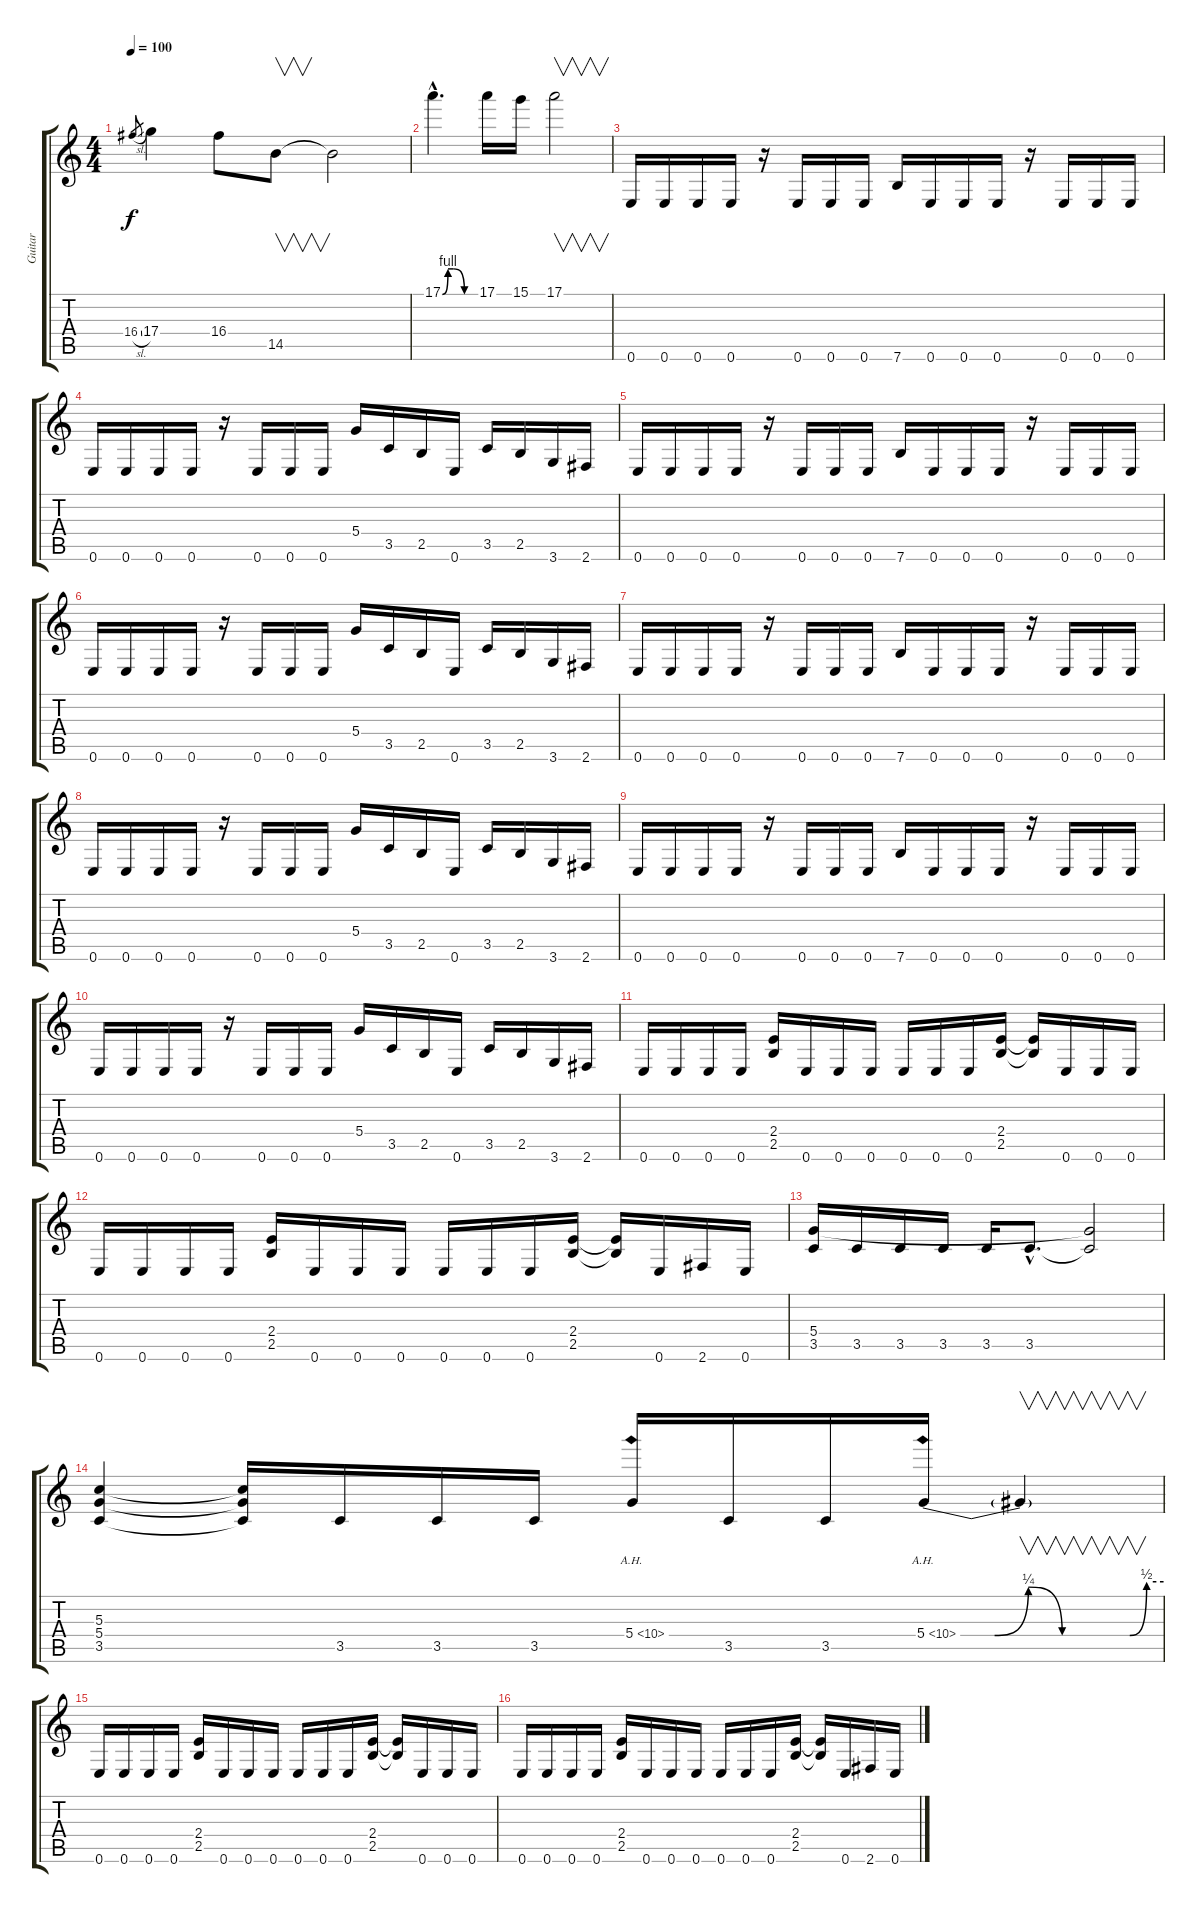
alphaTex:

\track ("Guitar" "Guitar") {instrument distortionguitar}
\staff {score tabs}
\tuning (E4 B3 G3 D3 A2 E2) {hide}
\ts (4 4)
\tempo 100
\clef g2
\ks c
16.4{sl}.8{gr dy f} 17.4.4 16.4.8 14.5.8{v} 14.5{t}.2 |
17.1{be (custom 0 0 10 4 20 4 40 0 60 0) hac}.4{d} 17.1.16 15.1.16 17.1.2{v} |
0.6.16 0.6.16 0.6.16 0.6.16 r.16 0.6.16 0.6.16 0.6.16 7.6.16 0.6.16 0.6.16 0.6.16 r.16 0.6.16 0.6.16 0.6.16 |
0.6.16 0.6.16 0.6.16 0.6.16 r.16 0.6.16 0.6.16 0.6.16 5.4.16 3.5.16 2.5.16 0.6.16 3.5.16 2.5.16 3.6.16 2.6.16 |
0.6.16 0.6.16 0.6.16 0.6.16 r.16 0.6.16 0.6.16 0.6.16 7.6.16 0.6.16 0.6.16 0.6.16 r.16 0.6.16 0.6.16 0.6.16 |
0.6.16 0.6.16 0.6.16 0.6.16 r.16 0.6.16 0.6.16 0.6.16 5.4.16 3.5.16 2.5.16 0.6.16 3.5.16 2.5.16 3.6.16 2.6.16 |
0.6.16 0.6.16 0.6.16 0.6.16 r.16 0.6.16 0.6.16 0.6.16 7.6.16 0.6.16 0.6.16 0.6.16 r.16 0.6.16 0.6.16 0.6.16 |
0.6.16 0.6.16 0.6.16 0.6.16 r.16 0.6.16 0.6.16 0.6.16 5.4.16 3.5.16 2.5.16 0.6.16 3.5.16 2.5.16 3.6.16 2.6.16 |
0.6.16 0.6.16 0.6.16 0.6.16 r.16 0.6.16 0.6.16 0.6.16 7.6.16 0.6.16 0.6.16 0.6.16 r.16 0.6.16 0.6.16 0.6.16 |
0.6.16 0.6.16 0.6.16 0.6.16 r.16 0.6.16 0.6.16 0.6.16 5.4.16 3.5.16 2.5.16 0.6.16 3.5.16 2.5.16 3.6.16 2.6.16 |
0.6.16 0.6.16 0.6.16 0.6.16 (2.4 2.5).16 0.6.16 0.6.16 0.6.16 0.6.16 0.6.16 0.6.16 (2.4 2.5).16 (2.4{t} 2.5{t}).16 0.6.16 0.6.16 0.6.16 |
0.6.16 0.6.16 0.6.16 0.6.16 (2.4 2.5).16 0.6.16 0.6.16 0.6.16 0.6.16 0.6.16 0.6.16 (2.4 2.5).16 (2.4{t} 2.5{t}).16 0.6.16 2.6.16 0.6.16 |
(5.4 3.5).16 3.5.16 3.5.16 3.5.16 3.5.16 3.5{hac}.8{d} (5.4{t} 3.5{t}).2 |
(5.3 5.4 3.5).4 (5.3{t} 5.4{t} 3.5{t}).16 3.5.16 3.5.16 3.5.16 5.4{ah 5}.16 3.5.16 3.5.16 5.4{be (custom 0 0 10 0 20 1 30 0 50 0 55 2 60 2) ah 5}.16 5.4{t}.4{v} |
0.6.16 0.6.16 0.6.16 0.6.16 (2.4 2.5).16 0.6.16 0.6.16 0.6.16 0.6.16 0.6.16 0.6.16 (2.4 2.5).16 (2.4{t} 2.5{t}).16 0.6.16 0.6.16 0.6.16 |
0.6.16 0.6.16 0.6.16 0.6.16 (2.4 2.5).16 0.6.16 0.6.16 0.6.16 0.6.16 0.6.16 0.6.16 (2.4 2.5).16 (2.4{t} 2.5{t}).16 0.6.16 2.6.16 0.6.16
